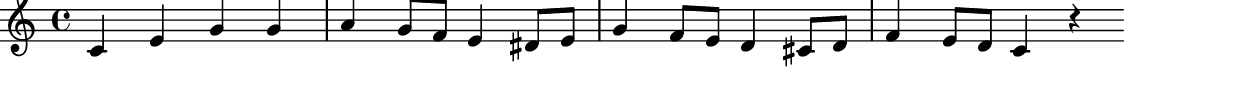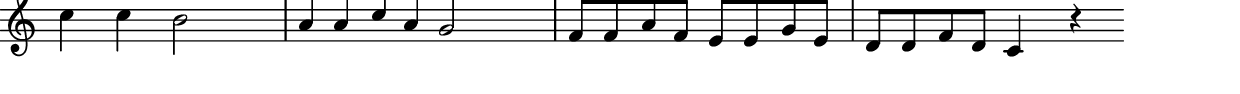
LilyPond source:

% MusicXML to Lilypond converter by Kovi

% Analyzing...
% 1 parts
% 1 Staff
% forceBassClefActive = 
melody = {
% 43 notes in the part
% 1 voices

\new Staff
\new Voice {
% 43 notes
% 8 mesaures

% Measure 1
\clef "treble"
\key c \major
\time 4/4 
c'4 e'4 g'4 g'4 
% Measure 2
a'4 g'8 f'8 e'4 dis'8 e'8 
% Measure 3
g'4 f'8 e'8 d'4 cis'8 d'8 
% Measure 4
f'4 e'8 d'8 c'4 r4 \bar ":|:" 
% Measure 5
\break
c''4 c''4 b'2 
% Measure 6
a'8 a'8 c''8 a'8 g'2 
% Measure 7
f'8 f'8 a'8 f'8 e'8 e'8 g'8 e'8 
% Measure 8
d'8 d'8 f'8 d'8 c'4 r4 \bar ":|" 
} % voice
} % melody


harmonies = \chordmode {
% 11 chords
\germanChords
c4 s4 s4 s4 s4 s4 s4 s4 g4 s4 s4 s4 s4 s4 c4 s4 c4 s4 g4 s4 f4 s4 c4 s4 g4 s4 c4 s4 g4 s4 c4
}

\include "../../definitions.ly"
